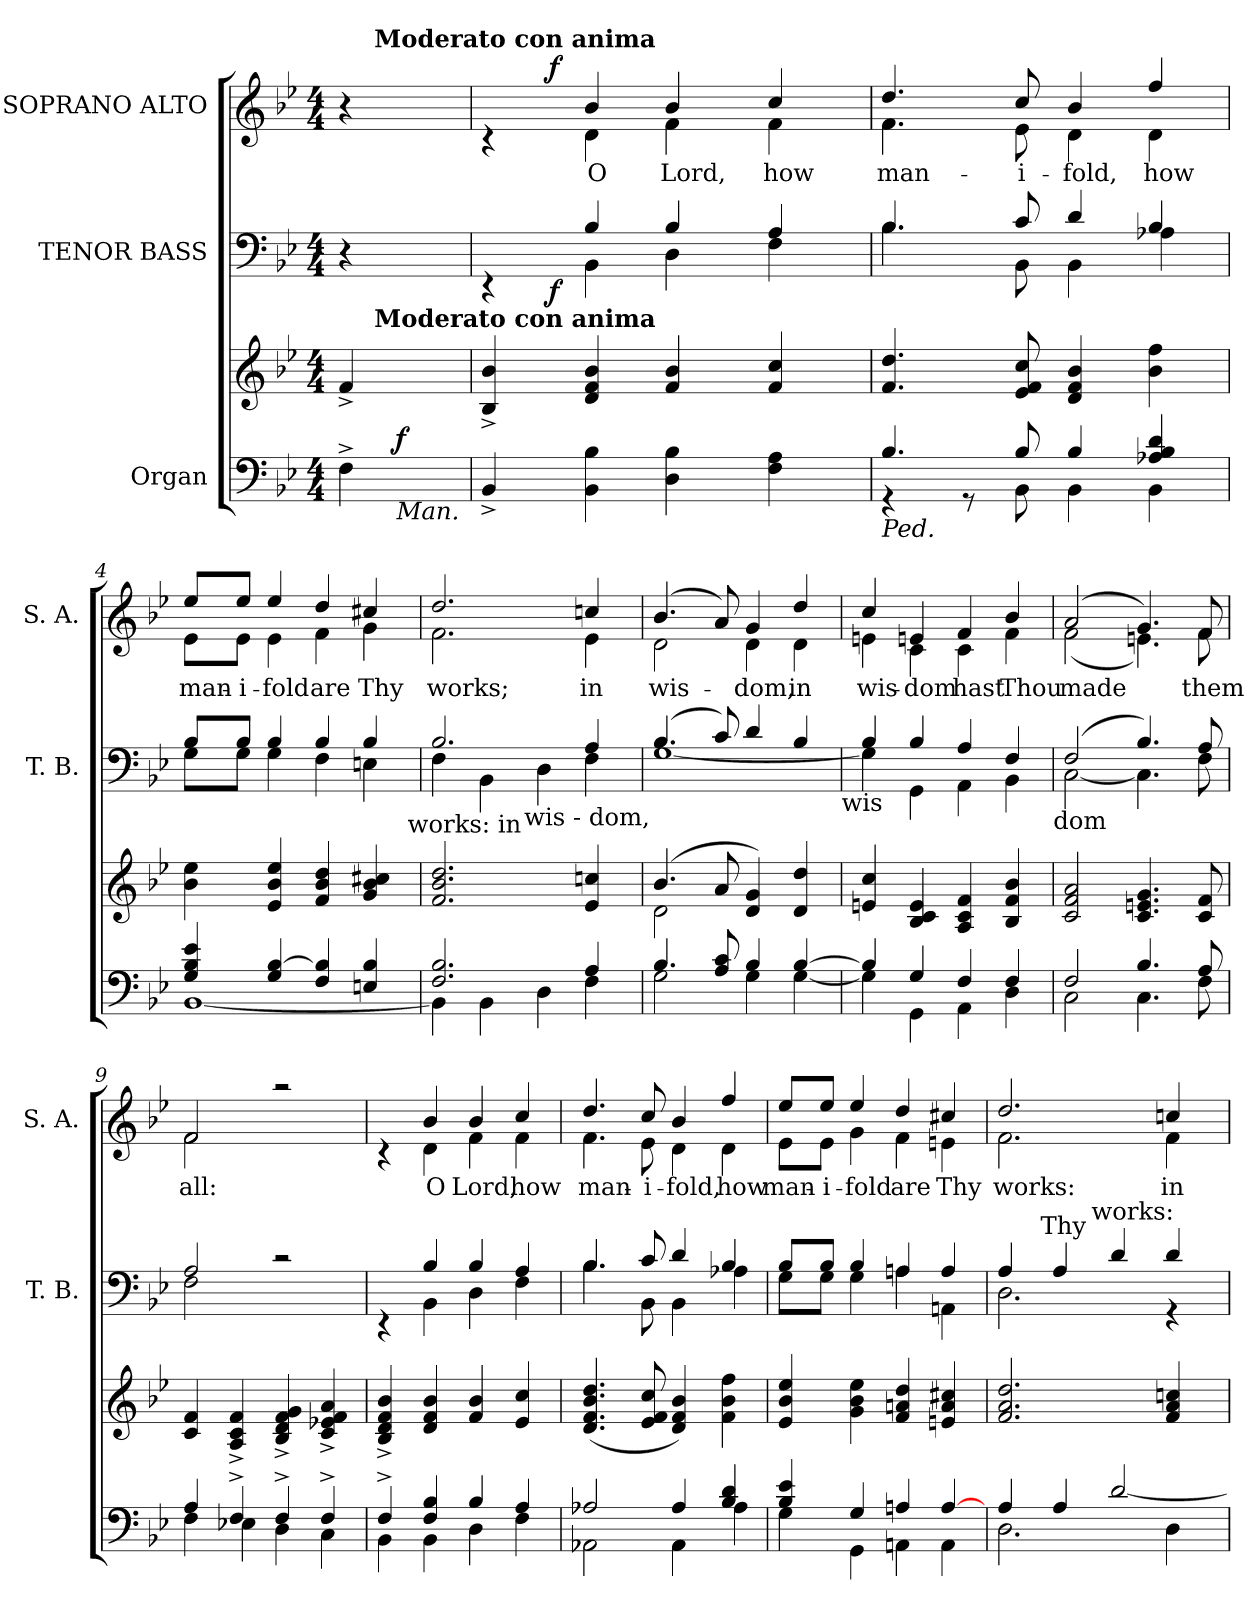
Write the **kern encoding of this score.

**kern	**kern	**dynam	**kern	**dynam	**kern	**text	**dynam
*part3	*part3	*part3	*part2	*part2	*part1	*part1	*part1
*staff4	*staff3	*staff3/4	*staff2	*staff2	*staff1	*staff1	*staff1
*I"Organ	*	*	*I"TENOR BASS	*	*I"SOPRANO ALTO	*	*
*	*	*	*I'T. B.	*	*I'S. A.	*	*
*clefF4	*clefG2	*	*clefF4	*	*clefG2	*	*
*	*	*	*ITrd7c12	*	*	*	*
*k[b-e-]	*k[b-e-]	*	*k[b-e-]	*	*k[b-e-]	*	*
*B-:	*B-:	*	*B-:	*	*B-:	*	*
*M4/4	*M4/4	*	*M4/4	*	*M4/4	*	*
=1	=1	=1	=1	=1	=1	=1	=1
*^	*^	*	*	*	*^	*	*
4F^>\	16.ryy	4f^</	16ryy	.	4r	.	4r	16ryy	.	.
!	!	!	!	!	!	!	!	!LO:TX:a:B:t=Moderato con anima	!	!
!	!	!	!LO:TX:a:B:t=Moderato con anima	!	!	!	!	!	!	!
.	.	.	8.ryy	.	.	.	.	8.ryy	.	.
!	!LO:TX:b:i:t=Man.	!	!	!	!	!	!	!	!	!
!	!	!	!	!LO:DY:a=2	!	!	!	!	!	!
.	8ryy	.	.	f	.	.	.	.	.	.
.	32ryy	.	.	.	.	.	.	.	.	.
*v	*v	*	*	*	*	*	*	*	*	*
*	*v	*v	*	*	*	*	*	*	*
=2	=2	=2	=2	=2	=2	=2	=2	=2
*	*	*	*^	*	*	*^	*	*
*	*	*	*	*^	*	*	*	*	*	*
4BB-^</	4B-/^< 4b-/^<	.	4ryy	4rEE	8.ryy	.	4ryy	4rc	8.ryy	.	.
!	!	!	!	!	!	!LO:DY:b	!	!	!	!	!LO:DY:a
.	.	.	.	.	2ryy	f	.	.	2ryy	.	f
!	!	!	!	!	!	!	!	!	!	!LO:LY:b	!
4BB-\ 4B-\	4d/ 4f/ 4b-/	.	4BB-/	4BBB-\	.	.	4b-/	4d\	.	O	.
!	!	!	!	!	!	!	!	!	!	!LO:LY:b	!
4D\ 4B-\	4f/ 4b-/	.	4BB-/	4DD\	.	.	4b-/	4f\	.	Lord,	.
.	.	.	.	.	4ryy	.	.	.	4ryy	.	.
!	!	!	!	!	!	!	!	!	!	!LO:LY:b	!
4F\ 4A\	4f/ 4cc/	.	4AA/	4FF\	.	.	4cc/	4f\	.	how	.
.	.	.	.	.	16ryy	.	.	.	16ryy	.	.
=3	=3	=3	=3	=3	=3	=3	=3	=3	=3	=3	=3
*^	*	*	*	*	*	*	*	*	*	*	*
!LO:TX:b:i:t=Ped.	!	!	!	!	!	!	!	!	!	!	!	!
!	!	!	!	!	!	!	!	!	!	!	!LO:LY:b	!
*	*	*	*	*	*v	*v	*	*	*	*	*	*
*	*	*	*	*	*	*	*	*v	*v	*	*
4.B-/	4rGG	4.f/ 4.dd/	.	4.BB-/	4.BB-\	.	4.dd/	4.f\	man-	.
.	8rGG	.	.	.	.	.	.	.	.	.
!	!	!	!	!	!	!	!	!	!LO:LY:b	!
8B-/	8BB-\	8e-/ 8f/ 8cc/	.	8C/	8BBB-\	.	8cc/	8e-\	-i-	.
!	!	!	!	!	!	!	!	!	!LO:LY:b	!
4B-/	4BB-\	4d/ 4f/ 4b-/	.	4D/	4BBB-\	.	4b-/	4d\	-fold,	.
!	!	!	!	!	!	!	!	!	!LO:LY:b	!
4A-X/ 4B-/ 4d/	4BB-\	4b-\ 4ff\	.	4BB-/	4AA-X\	.	4ff/	4d\	how	.
=4	=4	=4	=4	=4	=4	=4	=4	=4	=4	=4
!	!	!	!	!	!	!	!	!	!LO:LY:b	!
*	*	*	*	*	*^	*	*	*	*	*
4G/ 4B-/ 4e-/	[<1BB-	4b-\ 4ee-\	.	8BB-/L	8GG\L	2ryy	.	8ee-/L	8e-\L	man-	.
!	!	!	!	!	!	!	!	!	!	!LO:LY:b	!
.	.	.	.	8BB-/J	8GG\J	.	.	8ee-/J	8e-\J	-i-	.
!	!	!	!	!	!	!	!	!	!	!LO:LY:b	!
4G/ [>4B-/	.	4e-/ 4b-/ 4ee-/	.	4BB-/	4GG\	.	.	4ee-/	4e-\	-fold	.
!	!	!	!	!	!	!	!	!	!	!LO:LY:b	!
4F/ 4B-/]	.	4f/ 4b-/ 4dd/	.	4BB-/	4FF\	4...ryy	.	4dd/	4f\	are	.
!	!	!	!	!	!	!	!	!	!	!LO:LY:b	!
4En/ 4B-/	.	4g/ 4b-/ 4cc#X/	.	4BB-/	4EEn\	.	.	4cc#X/	4g\	Thy	.
!	!	!	!	!	!	!LO:TX:b:t=works&colon; in	!	!	!	!	!
.	.	.	.	.	.	32ryy	.	.	.	.	.
=5	=5	=5	=5	=5	=5	=5	=5	=5	=5	=5	=5
!	!	!	!	!	!	!	!	!	!	!LO:LY:b	!
2.F/ 2.B-/	4BB-\]	2.f/ 2.b-/ 2.dd/	.	2.BB-/	4FF\	4...ryy	.	2.dd/	2.f\	works;	.
.	4BB-\	.	.	.	4BBB-\	.	.	.	.	.	.
!	!	!	!	!	!	!LO:TX:b:t=wis - dom,	!	!	!	!	!
.	.	.	.	.	.	2ryy	.	.	.	.	.
.	4D\	.	.	.	4DD\	.	.	.	.	.	.
!	!	!	!	!	!	!	!	!	!	!LO:LY:b	!
4A/	4F\	4e-/ 4ccn/	.	4AA/	4FF\	.	.	4ccn/	4e-\	in	.
.	.	.	.	.	.	32ryy	.	.	.	.	.
!!LO:LB:g=z	!!
=6	=6	=6	=6	=6	=6	=6	=6	=6	=6	=6	=6
*	*	*^	*	*	*	*	*	*	*	*	*
!	!	!	!	!	!	!	!	!	!	!	!LO:LY:b	!
*	*	*	*	*	*	*v	*v	*	*	*	*	*
4.B-/	2G\	(4.b-/	2d\	.	(4.BB-/	[<1GG	.	(4.b-/	2d\	wis-	.
8A/ 8c/	.	8a/	.	.	8C/)	.	.	8a/)	.	.	.
!	!	!	!	!	!	!	!	!	!	!LO:LY:b	!
4B-/	4G\	4d/ 4g/)	2ryy	.	4D/	.	.	4g/	4d\	-dom,	.
!	!	!	!	!	!	!	!	!	!	!LO:LY:b	!
[>4B-/	[<4G\	4d/ 4dd/	.	.	4BB-/	.	.	4dd/	4d\	in	.
*	*	*v	*v	*	*	*	*	*	*	*	*
!	!	!	!	!LO:TX:b:t=wis	!	!	!	!	!	!
=7	=7	=7	=7	=7	=7	=7	=7	=7	=7	=7
!	!	!	!	!	!	!	!	!	!LO:LY:b	!
4B-/]	4G\]	4en/ 4cc/	.	4BB-/	4GG\]	.	4cc/	4en\	wis-	.
!	!	!	!	!	!	!	!	!	!LO:LY:b	!
4G/	4GG\	4B-/ 4c/ 4e/	.	4BB-/	4GGG\	.	4en/	4c\	-dom	.
!	!	!	!	!	!	!	!	!	!LO:LY:b	!
4F/	4AA\	4A/ 4c/ 4f/	.	4AA/	4AAA\	.	4f/	4c\	hast	.
!	!	!	!	!	!	!	!	!	!LO:LY:b	!
4F/	4D\	4B-/ 4f/ 4b-/	.	4FF/	4BBB-\	.	4b-/	4f\	Thou	.
!	!	!	!	!	!LO:TX:b:t=dom	!	!	!	!	!
=8	=8	=8	=8	=8	=8	=8	=8	=8	=8	=8
!	!	!	!	!	!	!	!	!	!LO:LY:b	!
2F/	2C\	2c/ 2f/ 2a/	.	(2FF/	[<2CC\	.	(2a/	(<2f\	made	.
4.B-/	4.C\	4.c/ 4.en/ 4.g/	.	4.BB-/)	4.CC\]	.	4.g/)	4.en\)	.	.
!	!	!	!	!	!	!	!	!	!LO:LY:b	!
8A/	8F\	8c/ 8f/	.	8AA/	8FF\	.	8f/	8f\	them	.
=9	=9	=9	=9	=9	=9	=9	=9	=9	=9	=9
!	!	!	!	!	!	!	!	!	!LO:LY:b	!
4A/	4F\	4c/ 4f/	.	2AA/	2FF\	.	2f/	2f\	all:	.
4F^>/	4E-X\	4A/^< 4c/^< 4f/^<	.	.	.	.	.	.	.	.
4F^>/	4D\	4B-/^< 4d/^< 4f/^< 4g/^<	.	2rc	2ryy	.	2raa	2ryy	.	.
4F^>/	4C\	4c/^< 4e-X/^< 4f/^< 4a/^<	.	.	.	.	.	.	.	.
!!LO:LB:g=z	!!
=10	=10	=10	=10	=10	=10	=10	=10	=10	=10	=10
4F^>/	4BB-\	4B-/^< 4d/^< 4f/^< 4b-/^<	.	4ryy	4rEE	.	4ryy	4rc	.	.
!	!	!	!	!	!	!	!	!	!LO:LY:b	!
4F/ 4B-/	4BB-\	4d/ 4f/ 4b-/	.	4BB-/	4BBB-\	.	4b-/	4d\	O	.
!	!	!	!	!	!	!	!	!	!LO:LY:b	!
4B-/	4D\	4f/ 4b-/	.	4BB-/	4DD\	.	4b-/	4f\	Lord,	.
!	!	!	!	!	!	!	!	!	!LO:LY:b	!
4A/	4F\	4e-/ 4cc/	.	4AA/	4FF\	.	4cc/	4f\	how	.
=11	=11	=11	=11	=11	=11	=11	=11	=11	=11	=11
!	!	!	!	!	!	!	!	!	!LO:LY:b	!
2A-X/	2AA-X\	(<4.d/ 4.f/ 4.b-/ 4.dd/	.	4.BB-/	4.BB-\	.	4.dd/	4.f\	man-	.
!	!	!	!	!	!	!	!	!	!LO:LY:b	!
.	.	8e-/ 8f/ 8cc/	.	8C/	8BBB-\	.	8cc/	8e-\	-i-	.
!	!	!	!	!	!	!	!	!	!LO:LY:b	!
4A-/	4AA-\	4d/ 4f/ 4b-/)	.	4D/	4BBB-\	.	4b-/	4d\	-fold,	.
!	!	!	!	!	!	!	!	!	!LO:LY:b	!
4B-/ 4d/	4A-\	4f\ 4b-\ 4ff\	.	4BB-/	4AA-X\	.	4ff/	4d\	how	.
=12	=12	=12	=12	=12	=12	=12	=12	=12	=12	=12
!	!	!	!	!	!	!	!	!	!LO:LY:b	!
4B-/ 4e-/	4G\	4e-/ 4b-/ 4ee-/	.	8BB-/L	8GG\L	.	8ee-/L	8e-\L	man-	.
!	!	!	!	!	!	!	!	!	!LO:LY:b	!
.	.	.	.	8BB-/J	8GG\J	.	8ee-/J	8e-\J	-i-	.
!	!	!	!	!	!	!	!	!	!LO:LY:b	!
4G/	4GG\	4g\ 4b-\ 4ee-\	.	4BB-/	4GG\	.	4ee-/	4g\	-fold	.
!	!	!	!	!	!	!	!	!	!LO:LY:b	!
4An/	4AAn\	4f/ 4an/ 4dd/	.	4AAn/	4AA\	.	4dd/	4f\	are	.
!	!	!	!	!	!	!	!	!	!LO:LY:b	!
[>4A/	4AA\	4en/ 4a/ 4cc#X/	.	4AA/	4AAAn\	.	4cc#X/	4en\	Thy	.
=13	=13	=13	=13	=13	=13	=13	=13	=13	=13	=13
!	!	!	!	!	!	!	!	!	!LO:LY:b	!
*	*	*	*	*^	*^	*	*	*	*	*
2.D\	4A/	2.f/ 2.a/ 2.dd/	.	4AA/	2.DD\	8..ryy	4..ryy	.	2.dd/	2.f\	works:	.
!	!	!	!	!	!	!LO:TX:a:t=Thy	!	!	!	!	!	!
.	.	.	.	.	.	2ryy	.	.	.	.	.	.
.	4A/	.	.	4AA/	.	.	.	.	.	.	.	.
!	!	!	!	!	!	!	!LO:TX:a:t=works&colon;	!	!	!	!	!
.	.	.	.	.	.	.	2ryy	.	.	.	.	.
.	[>2d/	.	.	4D/	.	.	.	.	.	.	.	.
.	.	.	.	.	.	4ryy	.	.	.	.	.	.
!	!	!	!	!	!	!	!	!	!	!	!LO:LY:b	!
4D\	.	4f/ 4a/ 4ccn/	.	4D/	4rGG	.	.	.	4ccn/	4f\	in	.
.	.	.	.	.	.	.	16ryy	.	.	.	.	.
.	.	.	.	.	.	32ryy	.	.	.	.	.	.
*	*	*	*	*v	*v	*v	*v	*	*	*	*	*
*v	*v	*	*	*	*	*v	*v	*	*
=	=	=	=	=	=	=	=
*-	*-	*-	*-	*-	*-	*-	*-
